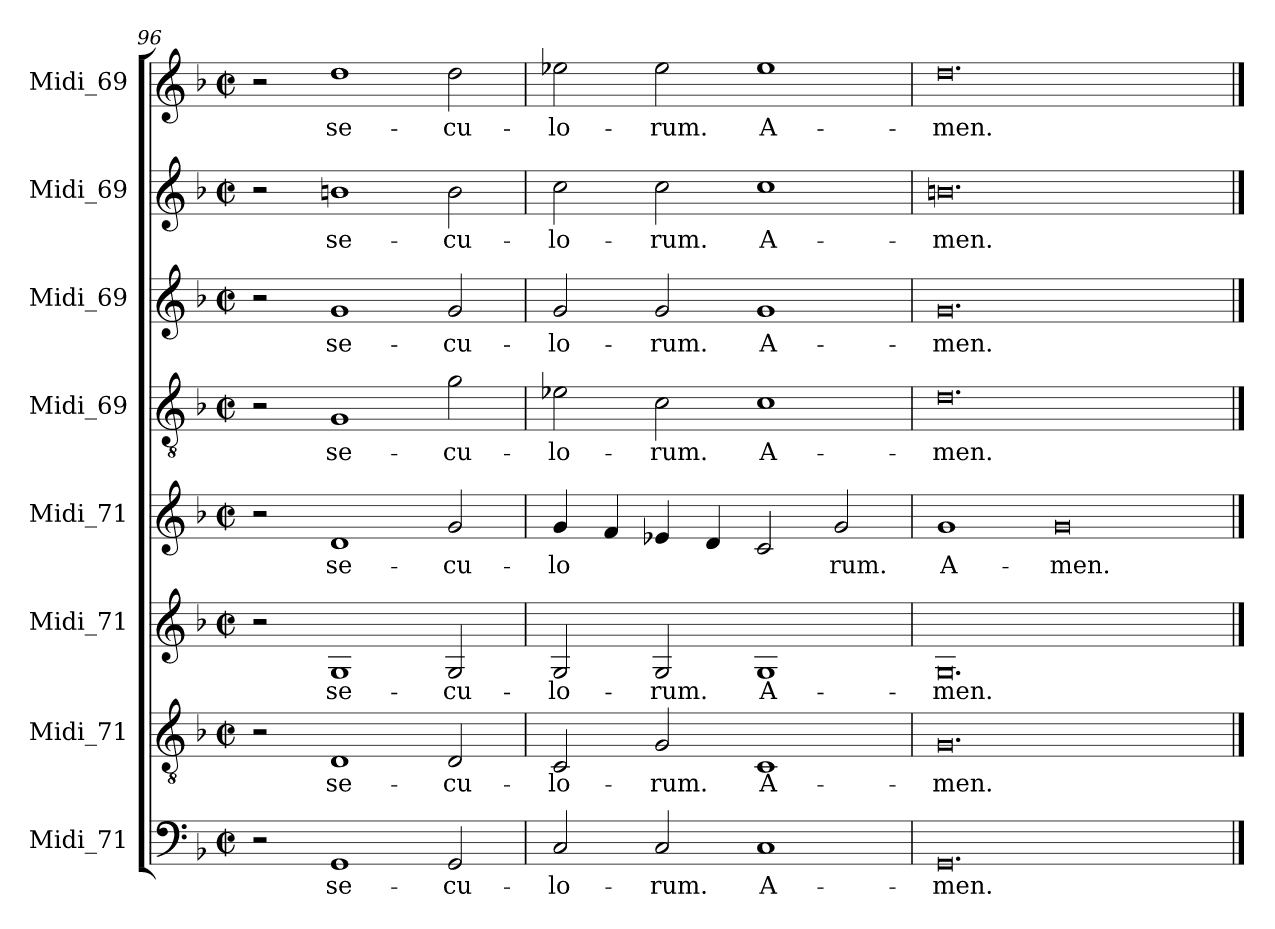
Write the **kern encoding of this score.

**kern	**text	**kern	**text	**kern	**text	**kern	**text	**kern	**text	**kern	**text	**kern	**text	**kern	**text
*part8	*part8	*part7	*part7	*part6	*part6	*part5	*part5	*part4	*part4	*part3	*part3	*part2	*part2	*part1	*part1
*staff8	*staff8	*staff7	*staff7	*staff6	*staff6	*staff5	*staff5	*staff4	*staff4	*staff3	*staff3	*staff2	*staff2	*staff1	*staff1
*I"Midi_71	*	*I"Midi_71	*	*I"Midi_71	*	*I"Midi_71	*	*I"Midi_69	*	*I"Midi_69	*	*I"Midi_69	*	*I"Midi_69	*
*clefF4	*	*clefGv2	*	*clefG2	*	*clefG2	*	*clefGv2	*	*clefG2	*	*clefG2	*	*clefG2	*
*k[b-]	*	*k[b-]	*	*k[b-]	*	*k[b-]	*	*k[b-]	*	*k[b-]	*	*k[b-]	*	*k[b-]	*
*F:	*	*F:	*	*F:	*	*F:	*	*F:	*	*F:	*	*F:	*	*F:	*
*M4/2	*	*M4/2	*	*M4/2	*	*M4/2	*	*M4/2	*	*M4/2	*	*M4/2	*	*M4/2	*
*met(c|)	*	*met(c|)	*	*met(c|)	*	*met(c|)	*	*met(c|)	*	*met(c|)	*	*met(c|)	*	*met(c|)	*
=96	=96	=96	=96	=96	=96	=96	=96	=96	=96	=96	=96	=96	=96	=96	=96
2r	.	2r	.	2r	.	2r	.	2r	.	2r	.	2r	.	2r	.
!	!LO:LY:b	!	!LO:LY:b	!	!LO:LY:b	!	!LO:LY:b	!	!LO:LY:b	!	!LO:LY:b	!	!LO:LY:b	!	!LO:LY:b
1GG	se-	1D	se-	1G	se-	1d	se-	1G	se-	1g	se-	1bn	se-	1dd	se-
!	!LO:LY:b	!	!LO:LY:b	!	!LO:LY:b	!	!LO:LY:b	!	!LO:LY:b	!	!LO:LY:b	!	!LO:LY:b	!	!LO:LY:b
2GG	-cu-	2D	-cu-	2G	-cu-	2g	-cu-	2g	-cu-	2g	-cu-	2b	-cu-	2dd	-cu-
=97	=97	=97	=97	=97	=97	=97	=97	=97	=97	=97	=97	=97	=97	=97	=97
!	!LO:LY:b	!	!LO:LY:b	!	!LO:LY:b	!	!LO:LY:b	!	!LO:LY:b	!	!LO:LY:b	!	!LO:LY:b	!	!LO:LY:b
2C	-lo-	2C	-lo-	2G	-lo-	4g	-lo	2e-X	-lo-	2g	-lo-	2cc	-lo-	2ee-X	-lo-
.	.	.	.	.	.	4f	.	.	.	.	.	.	.	.	.
!	!LO:LY:b	!	!LO:LY:b	!	!LO:LY:b	!	!	!	!LO:LY:b	!	!LO:LY:b	!	!LO:LY:b	!	!LO:LY:b
2C	-rum.	2G	-rum.	2G	-rum.	4e-X	.	2c	-rum.	2g	-rum.	2cc	-rum.	2ee-	-rum.
.	.	.	.	.	.	4d	.	.	.	.	.	.	.	.	.
!	!LO:LY:b	!	!LO:LY:b	!	!LO:LY:b	!	!	!	!LO:LY:b	!	!LO:LY:b	!	!LO:LY:b	!	!LO:LY:b
1C	A-	1C	A-	1G	A-	2c	.	1c	A-	1g	A-	1cc	A-	1ee-	A-
!	!	!	!	!	!	!	!LO:LY:b	!	!	!	!	!	!	!	!
.	.	.	.	.	.	2g	rum.	.	.	.	.	.	.	.	.
=98	=98	=98	=98	=98	=98	=98	=98	=98	=98	=98	=98	=98	=98	=98	=98
!	!LO:LY:b	!	!LO:LY:b	!	!LO:LY:b	!	!LO:LY:b	!	!LO:LY:b	!	!LO:LY:b	!	!LO:LY:b	!	!LO:LY:b
0.GG	-men.	0.G	-men.	0.G	-men.	1g	A-	0.d	-men.	0.g	-men.	0.bn	-men.	0.dd	-men.
!	!	!	!	!	!	!	!LO:LY:b	!	!	!	!	!	!	!	!
.	.	.	.	.	.	0g	-men.	.	.	.	.	.	.	.	.
==	==	==	==	==	==	==	==	==	==	==	==	==	==	==	==
*-	*-	*-	*-	*-	*-	*-	*-	*-	*-	*-	*-	*-	*-	*-	*-
